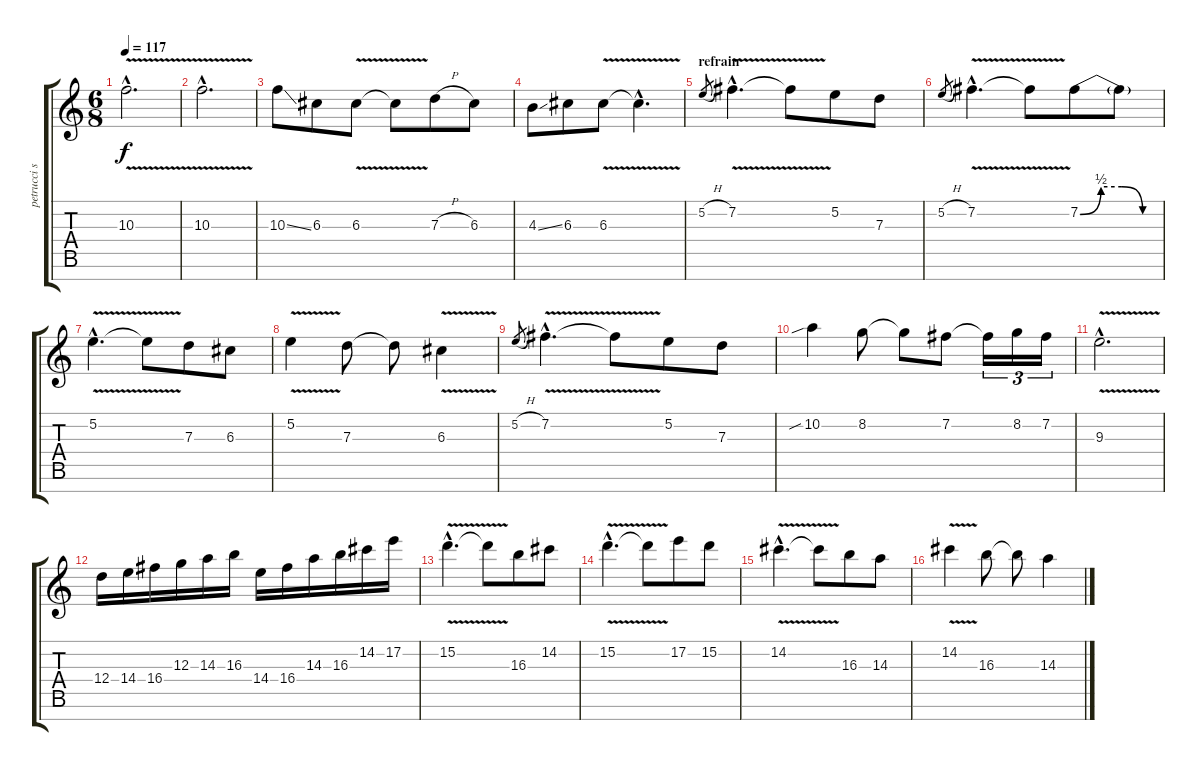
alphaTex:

\track ("petrucci solo 7str." "petrucci s") {instrument distortionguitar}
\staff {score tabs}
\tuning (E4 B3 G3 D3 A2 E2 B1) {hide}
\ts (6 8)
\tempo 117
\clef g2
\ks c
10.3{v hac}.2{d dy f} |
10.3{v hac}.2{d} |
10.3{ss}.8 6.3.8 6.3{v}.8 6.3{t}.8 7.3{h}.8 6.3.8 |
4.3{ss}.8 6.3.8 6.3{v}.8 6.3{hac t}.4{d} |
\section ("" "refrain")
5.2{h}.8{gr} 7.2{v hac}.4{d} 7.2{t}.8 5.2.8 7.3.8 |
5.2{h}.8{gr} 7.2{v hac}.4{d} 7.2{t}.8 7.2{be (custom 0 0 15 2 30 2 45 0 60 0)}.8 7.2{t}.8 |
5.2{v hac}.4{d} 5.2{t}.8 7.3.8 6.3.8 |
5.2{v}.4 7.3.8 7.3{t}.8 6.3{v}.4 |
5.2{h}.8{gr} 7.2{v hac}.4{d} 7.2{t}.8 5.2.8 7.3.8 |
10.2{sib}.4 8.2.8 8.2{t}.8 7.2.8 7.2{t}.16{tu (3 2)} 8.2.16{tu (3 2)} 7.2.16{tu (3 2)} |
9.3{v hac}.2{d} |
12.4.16 14.4.16 16.4.16 12.3.16 14.3.16 16.3.16 14.4.16 16.4.16 14.3.16 16.3.16 14.2.16 17.2.16 |
15.2{v hac}.4{d} 15.2{t}.8 16.3.8 14.2.8 |
15.2{v hac}.4{d} 15.2{t}.8 17.2.8 15.2.8 |
14.2{v hac}.4{d} 14.2{t}.8 16.3.8 14.3.8 |
14.2{v}.4 16.3.8 16.3{t}.8 14.3.4
